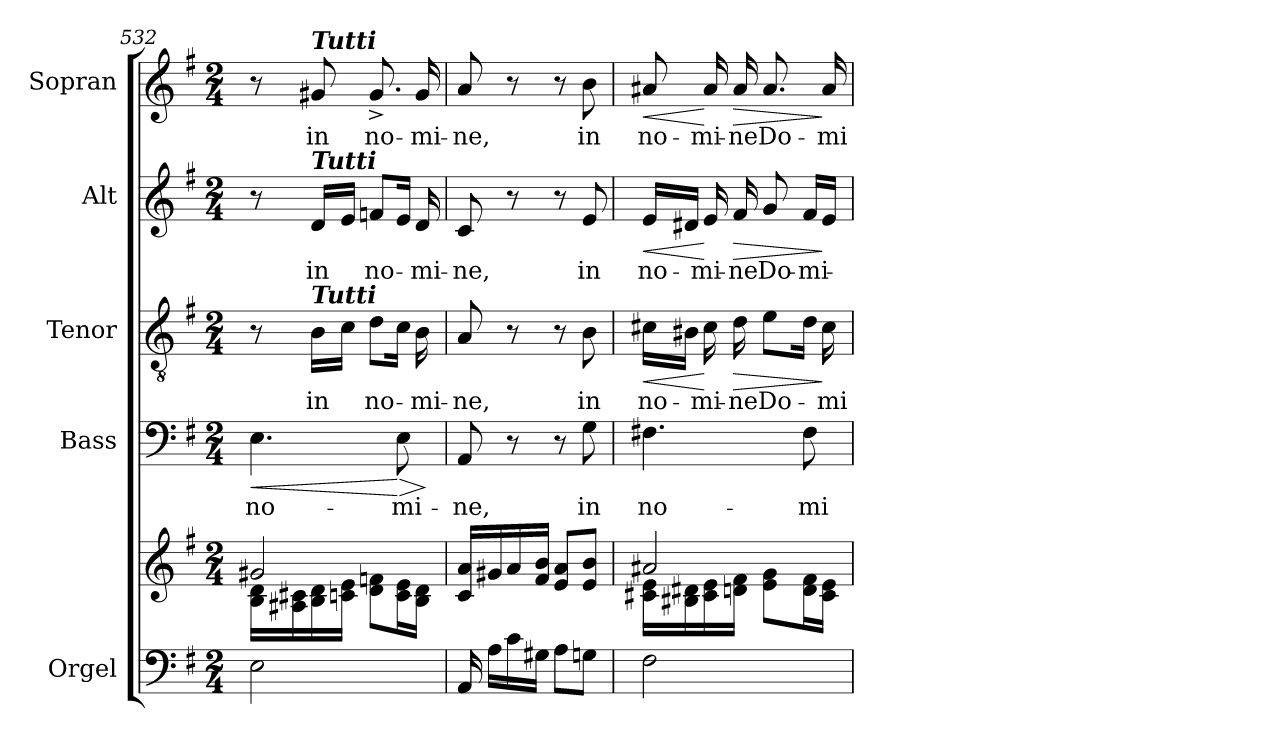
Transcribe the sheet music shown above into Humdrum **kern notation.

**kern	**kern	**kern	**text	**dynam	**kern	**text	**dynam	**kern	**text	**dynam	**kern	**text	**dynam
*part5	*part5	*part4	*part4	*part4	*part3	*part3	*part3	*part2	*part2	*part2	*part1	*part1	*part1
*staff6	*staff5	*staff4	*staff4	*staff4	*staff3	*staff3	*staff3	*staff2	*staff2	*staff2	*staff1	*staff1	*staff1
*I"Orgel	*	*I"Bass	*	*	*I"Tenor	*	*	*I"Alt	*	*	*I"Sopran	*	*
*I'Org.	*	*I'B.	*	*	*I'T.	*	*	*I'A.	*	*	*I'S.	*	*
*clefF4	*clefG2	*clefF4	*	*	*clefGv2	*	*	*clefG2	*	*	*clefG2	*	*
*k[f#]	*k[f#]	*k[f#]	*	*	*k[f#]	*	*	*k[f#]	*	*	*k[f#]	*	*
*G:	*G:	*G:	*	*	*G:	*	*	*G:	*	*	*G:	*	*
*M2/4	*M2/4	*M2/4	*	*	*M2/4	*	*	*M2/4	*	*	*M2/4	*	*
=532	=532	=532	=532	=532	=532	=532	=532	=532	=532	=532	=532	=532	=532
*	*^	*	*	*	*	*	*	*	*	*	*	*	*
!	!	!	!	!LO:LY:b	!LO:HP:b	!	!	!	!	!	!	!	!	!
2E\	2g#X/	16B\ 16d\LL	4.E\	no-	<	8r	.	.	8r	.	.	8r	.	.
.	.	16A#X\ 16c#X\	.	.	.	.	.	.	.	.	.	.	.	.
!	!	!	!	!	!	!	!	!	!	!	!	!LO:TX:a:Bi:t=Tutti	!	!
!	!	!	!	!	!	!	!	!	!LO:TX:a:Bi:t=Tutti	!	!	!	!	!
!	!	!	!	!	!	!LO:TX:a:Bi:t=Tutti	!	!	!	!	!	!	!	!
!	!	!	!	!	!	!	!LO:LY:b	!	!	!LO:LY:b	!	!	!LO:LY:b	!
.	.	16B\ 16d\	.	.	.	16B\LL	in	.	16d/LL	in	.	8g#X/	in	.
.	.	16cn\ 16e\JJ	.	.	.	16c\JJ	.	.	16e/JJ	.	.	.	.	.
!	!	!	!	!	!	!	!LO:LY:b	!	!	!LO:LY:b	!	!	!LO:LY:b	!
.	.	8d\ 8fn\L	.	.	.	8d\L	no-	.	8fn/L	no-	.	8.g#^>/	no-	.
!	!	!	!	!LO:LY:b	!LO:HP:n=1:b	!	!	!	!	!	!	!	!	!
.	.	16c\ 16e\L	8E\	-mi-	[ >	16c\Jk	.	.	16e/Jk	.	.	.	.	.
!	!	!	!	!	!	!	!LO:LY:b	!	!	!LO:LY:b	!	!	!LO:LY:b	!
.	.	16B\ 16d\JJ	.	.	.	16B\	-mi-	.	16d/	-mi-	.	16g#/	-mi-	.
*	*v	*v	*	*	*	*	*	*	*	*	*	*	*	*
.	.	.	.	]	.	.	.	.	.	.	.	.	.
!!LO:PB:g=z
=533	=533	=533	=533	=533	=533	=533	=533	=533	=533	=533	=533	=533	=533
!	!	!	!LO:LY:b	!	!	!LO:LY:b	!	!	!LO:LY:b	!	!	!LO:LY:b	!
16AA/	16c/ 16a/LL	8AA/	-ne,	.	8A/	-ne,	.	8c/	-ne,	.	8a/	-ne,	.
16A\LL	16g#X/	.	.	.	.	.	.	.	.	.	.	.	.
16c\	16a/	8r	.	.	8r	.	.	8r	.	.	8r	.	.
16G#X\JJ	16f#/ 16b/JJ	.	.	.	.	.	.	.	.	.	.	.	.
8A\L	8e/ 8a/L	8r	.	.	8r	.	.	8r	.	.	8r	.	.
!	!	!	!LO:LY:b	!	!	!LO:LY:b	!	!	!LO:LY:b	!	!	!LO:LY:b	!
8Gn\J	8e/ 8b/J	8G\	in	.	8B\	in	.	8e/	in	.	8b\	in	.
=534	=534	=534	=534	=534	=534	=534	=534	=534	=534	=534	=534	=534	=534
*	*^	*	*	*	*	*	*	*	*	*	*	*	*
!	!	!	!	!LO:LY:b	!	!	!LO:LY:b	!LO:HP:b	!	!LO:LY:b	!LO:HP:b	!	!LO:LY:b	!LO:HP:b
2F#\	2a#X/	16c#X\ 16e\LL	4.F#X\	no-	.	16c#X\LL	no-	<	16e/LL	no-	<	8a#X/	no-	<
.	.	16B#X\ 16d#X\	.	.	.	16B#X\JJ	.	.	16d#X/JJ	.	.	.	.	.
!	!	!	!	!	!	!	!LO:LY:b	!	!	!LO:LY:b	!	!	!LO:LY:b	!
.	.	16c#\ 16e\	.	.	.	16c#\	-mi-	[	16e/	-mi-	[	16a#/	-mi-	[
!	!	!	!	!	!	!	!LO:LY:b	!LO:HP:b	!	!LO:LY:b	!LO:HP:b	!	!LO:LY:b	!LO:HP:b
.	.	16dn\ 16f#\JJ	.	.	.	16d\	-ne	>	16f#/	-ne	>	16a#/	-ne	>
!	!	!	!	!	!	!	!LO:LY:b	!	!	!LO:LY:b	!	!	!LO:LY:b	!
.	.	8e\ 8g\L	.	.	.	8e\L	Do-	.	8g/	Do-	.	8.a#/	Do-	.
!	!	!	!	!LO:LY:b	!	!	!	!	!	!LO:LY:b	!	!	!	!
.	.	16d\ 16f#\L	8F#\	-mi-	.	16d\Jk	.	.	16f#/LL	-mi-	.	.	.	.
!	!	!	!	!	!	!	!LO:LY:b	!	!	!	!	!	!LO:LY:b	!
.	.	16c#\ 16e\JJ	.	.	.	16c#\	-mi-	]	16e/JJ	.	]	16a#/	-mi-	]
*	*v	*v	*	*	*	*	*	*	*	*	*	*	*	*
=	=	=	=	=	=	=	=	=	=	=	=	=	=
*-	*-	*-	*-	*-	*-	*-	*-	*-	*-	*-	*-	*-	*-
